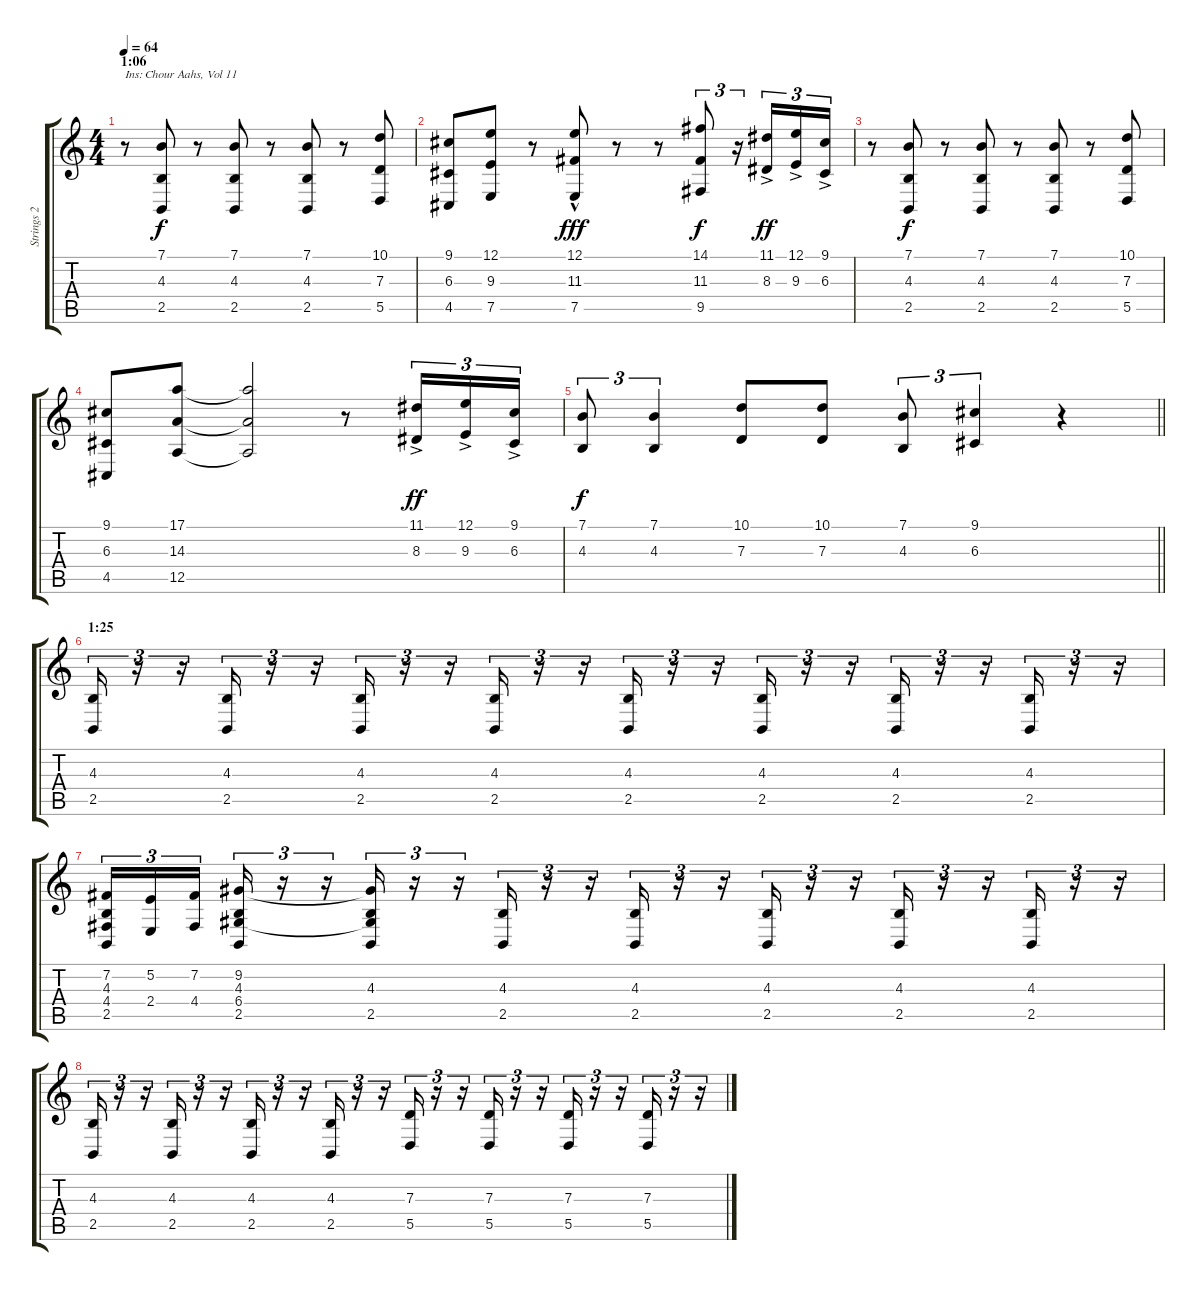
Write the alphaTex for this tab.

\track ("Strings 2" "Strings 2") {instrument stringensemble1}
\staff {score tabs}
\tuning (E4 B3 G3 D3 A2 E2) {hide}
\ts (4 4)
\section ("" "1:06")
\tempo 64
\clef g2
\ks c
r.8{txt "Ins: Chour Aahs, Vol 11" dy f volume 11 instrument choiraahs} (7.1 4.3 2.5).8 r.8 (7.1 4.3 2.5).8 r.8 (7.1 4.3 2.5).8 r.8 (10.1 7.3 5.5).8 |
(9.1 6.3 4.5).8 (12.1 9.3 7.5).8 r.8 (12.1{hac} 11.3{hac} 7.5{hac}).8{dy fff} r.8 r.8 (14.1 11.3 9.5).8{tu (3 2) dy f} r.16{tu (3 2)} (11.1{ac} 8.3{ac}).16{tu (3 2) dy ff} (12.1{ac} 9.3{ac}).16{tu (3 2)} (9.1{ac} 6.3{ac}).16{tu (3 2)} |
r.8 (7.1 4.3 2.5).8{dy f} r.8 (7.1 4.3 2.5).8 r.8 (7.1 4.3 2.5).8 r.8 (10.1 7.3 5.5).8 |
(9.1 6.3 4.5).8 (17.1 14.3 12.5).8 (17.1{t} 14.3{t} 12.5{t}).2 r.8 (11.1{ac} 8.3{ac}).16{tu (3 2) dy ff} (12.1{ac} 9.3{ac}).16{tu (3 2)} (9.1{ac} 6.3{ac}).16{tu (3 2)} |
\barLineRight lightlight
(7.1 4.3).8{tu (3 2) dy f} (7.1 4.3).4{tu (3 2)} (10.1 7.3).8 (10.1 7.3).8 (7.1 4.3).8{tu (3 2)} (9.1 6.3).4{tu (3 2)} r.4 |
\section ("" "1:25")
(4.3 2.5).16{tu (3 2)} r.16{tu (3 2)} r.16{tu (3 2)} (4.3 2.5).16{tu (3 2)} r.16{tu (3 2)} r.16{tu (3 2)} (4.3 2.5).16{tu (3 2)} r.16{tu (3 2)} r.16{tu (3 2)} (4.3 2.5).16{tu (3 2)} r.16{tu (3 2)} r.16{tu (3 2)} (4.3 2.5).16{tu (3 2)} r.16{tu (3 2)} r.16{tu (3 2)} (4.3 2.5).16{tu (3 2)} r.16{tu (3 2)} r.16{tu (3 2)} (4.3 2.5).16{tu (3 2)} r.16{tu (3 2)} r.16{tu (3 2)} (4.3 2.5).16{tu (3 2)} r.16{tu (3 2)} r.16{tu (3 2)} |
(7.2 4.3 4.4 2.5).16{tu (3 2)} (5.2 2.4).16{tu (3 2)} (7.2 4.4).16{tu (3 2) beam splitsecondary} (9.2 4.3 6.4 2.5).16{tu (3 2)} r.16{tu (3 2)} r.16{tu (3 2)} (9.2{t} 4.3 6.4{t} 2.5).16{tu (3 2)} r.16{tu (3 2)} r.16{tu (3 2)} (4.3 2.5).16{tu (3 2)} r.16{tu (3 2)} r.16{tu (3 2)} (4.3 2.5).16{tu (3 2)} r.16{tu (3 2)} r.16{tu (3 2)} (4.3 2.5).16{tu (3 2)} r.16{tu (3 2)} r.16{tu (3 2)} (4.3 2.5).16{tu (3 2)} r.16{tu (3 2)} r.16{tu (3 2)} (4.3 2.5).16{tu (3 2)} r.16{tu (3 2)} r.16{tu (3 2)} |
(4.3 2.5).16{tu (3 2)} r.16{tu (3 2)} r.16{tu (3 2)} (4.3 2.5).16{tu (3 2)} r.16{tu (3 2)} r.16{tu (3 2)} (4.3 2.5).16{tu (3 2)} r.16{tu (3 2)} r.16{tu (3 2)} (4.3 2.5).16{tu (3 2)} r.16{tu (3 2)} r.16{tu (3 2)} (7.3 5.5).16{tu (3 2)} r.16{tu (3 2)} r.16{tu (3 2)} (7.3 5.5).16{tu (3 2)} r.16{tu (3 2)} r.16{tu (3 2)} (7.3 5.5).16{tu (3 2)} r.16{tu (3 2)} r.16{tu (3 2)} (7.3 5.5).16{tu (3 2)} r.16{tu (3 2)} r.16{tu (3 2)}
